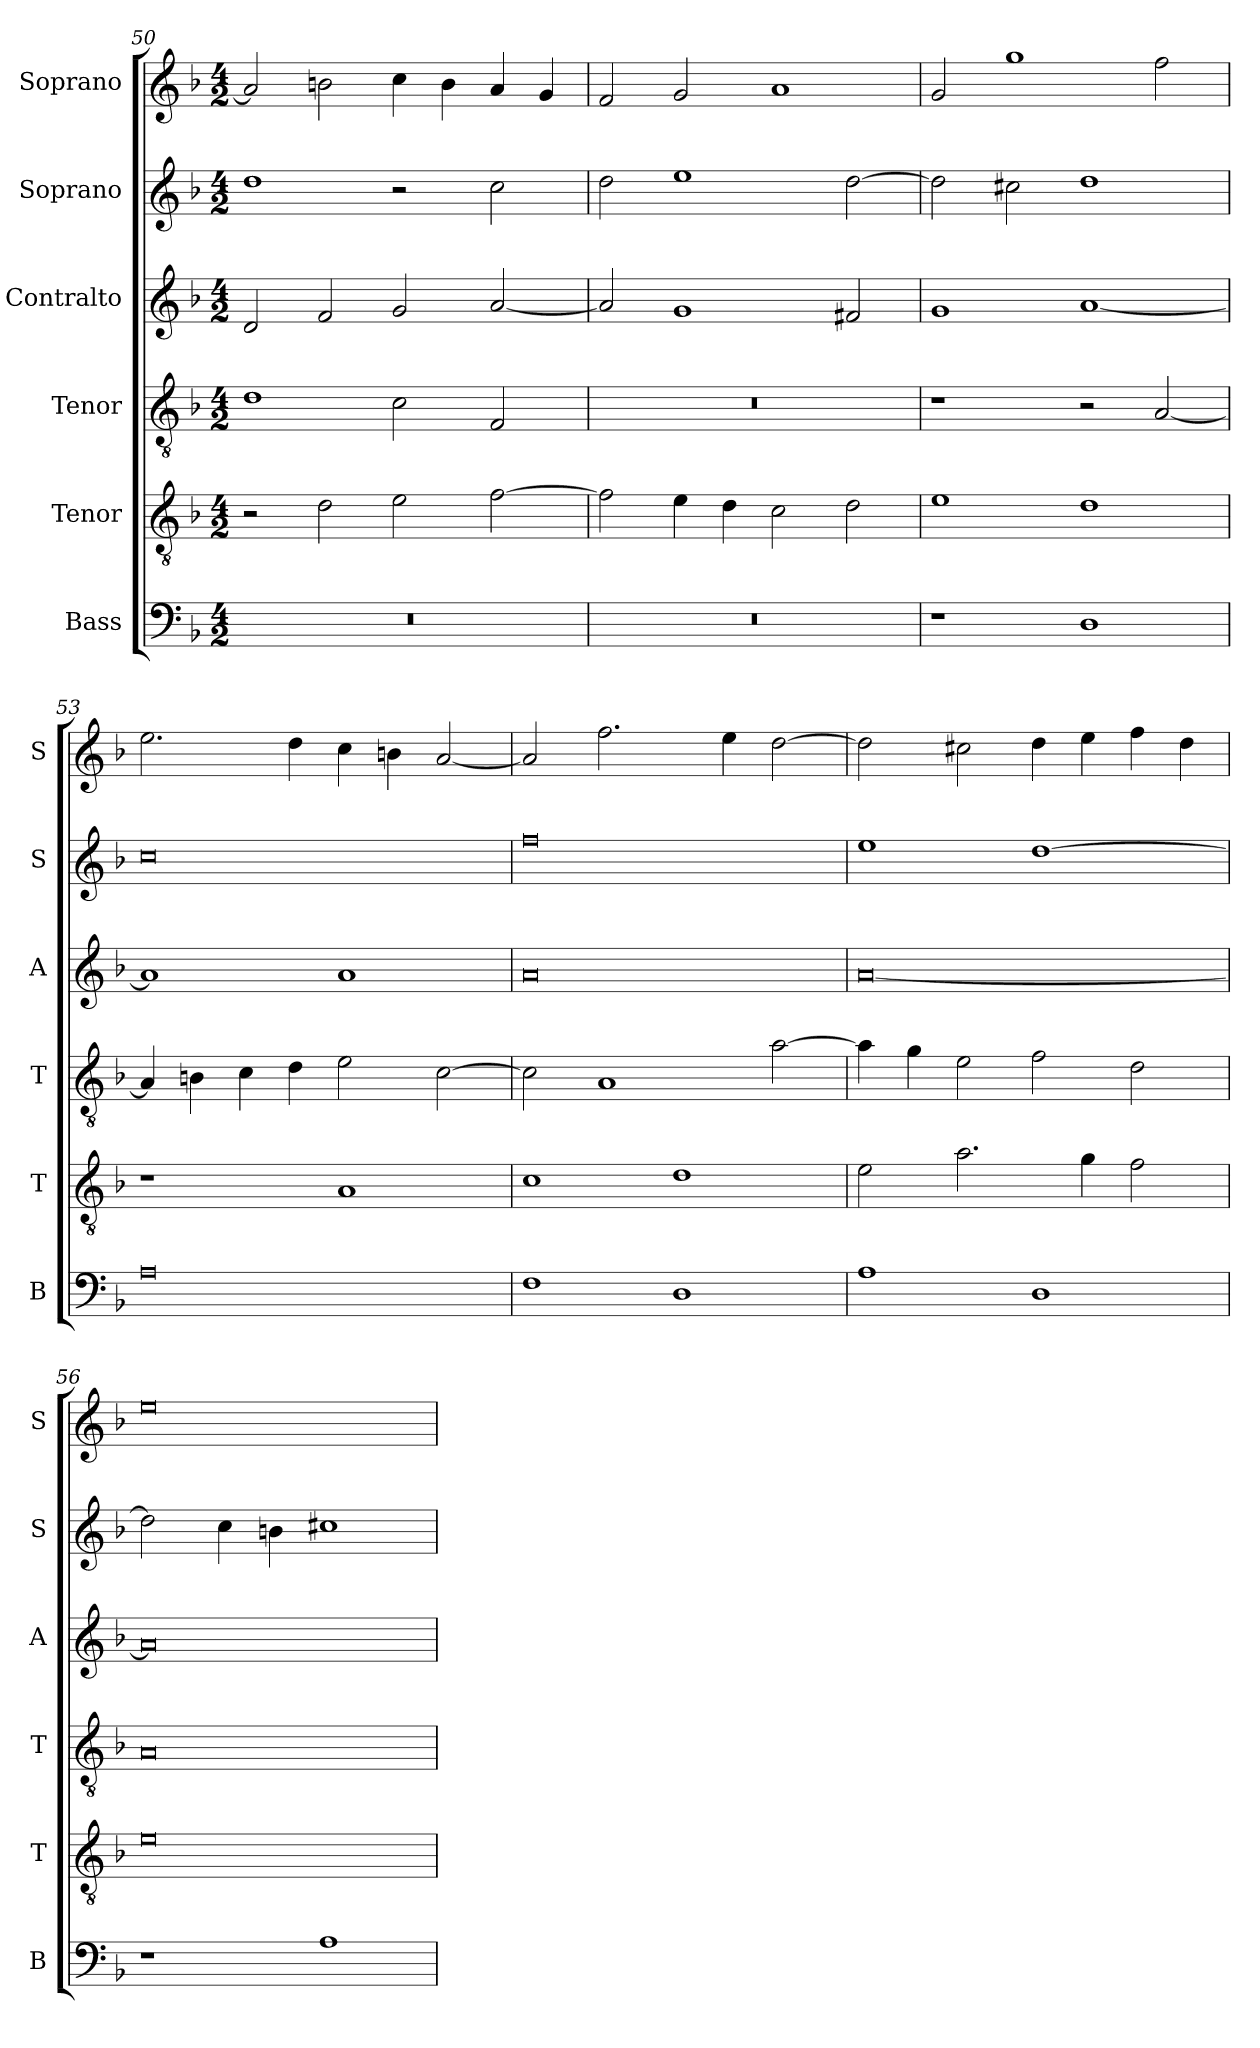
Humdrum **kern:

**kern	**kern	**kern	**kern	**kern	**kern
*part6	*part5	*part4	*part3	*part2	*part1
*staff6	*staff5	*staff4	*staff3	*staff2	*staff1
*I"Bass	*I"Tenor	*I"Tenor	*I"Contralto	*I"Soprano	*I"Soprano
*I'B	*I'T	*I'T	*I'A	*I'S	*I'S
*clefF4	*clefGv2	*clefGv2	*clefG2	*clefG2	*clefG2
*k[b-]	*k[b-]	*k[b-]	*k[b-]	*k[b-]	*k[b-]
*M4/2	*M4/2	*M4/2	*M4/2	*M4/2	*M4/2
=50	=50	=50	=50	=50	=50
0r	2r	1d	2d	1dd	2a]
.	2d	.	2f	.	2bn
.	2e	2c	2g	2r	4cc
.	.	.	.	.	4b
.	[2f	2F	[2a	2cc	4a
.	.	.	.	.	4g
=51	=51	=51	=51	=51	=51
0r	2f]	0r	2a]	2dd	2f
.	4e	.	1g	1ee	2g
.	4d	.	.	.	.
.	2c	.	.	.	1a
.	2d	.	2f#X	[2dd	.
=52	=52	=52	=52	=52	=52
1r	1e	1r	1g	2dd]	2g
.	.	.	.	2cc#X	1gg
1D	1d	2r	[1a	1dd	.
.	.	[2A	.	.	2ff
=53	=53	=53	=53	=53	=53
0A	1r	4A]	1a]	0cc	2.ee
.	.	4Bn	.	.	.
.	.	4c	.	.	.
.	.	4d	.	.	4dd
.	1A	2e	1a	.	4cc
.	.	.	.	.	4bn
.	.	[2c	.	.	[2a
=54	=54	=54	=54	=54	=54
1F	1c	2c]	0a	0ff	2a]
.	.	1A	.	.	2.ff
1D	1d	.	.	.	.
.	.	.	.	.	4ee
.	.	[2a	.	.	[2dd
=55	=55	=55	=55	=55	=55
1A	2e	4a]	[0a	1ee	2dd]
.	.	4g	.	.	.
.	2.a	2e	.	.	2cc#X
1D	.	2f	.	[1dd	4dd
.	4g	.	.	.	4ee
.	2f	2d	.	.	4ff
.	.	.	.	.	4dd
=56	=56	=56	=56	=56	=56
1r	0e	0A	0a]	2dd]	0ee
.	.	.	.	4cc	.
.	.	.	.	4bn	.
1A	.	.	.	1cc#X	.
=	=	=	=	=	=
*-	*-	*-	*-	*-	*-
